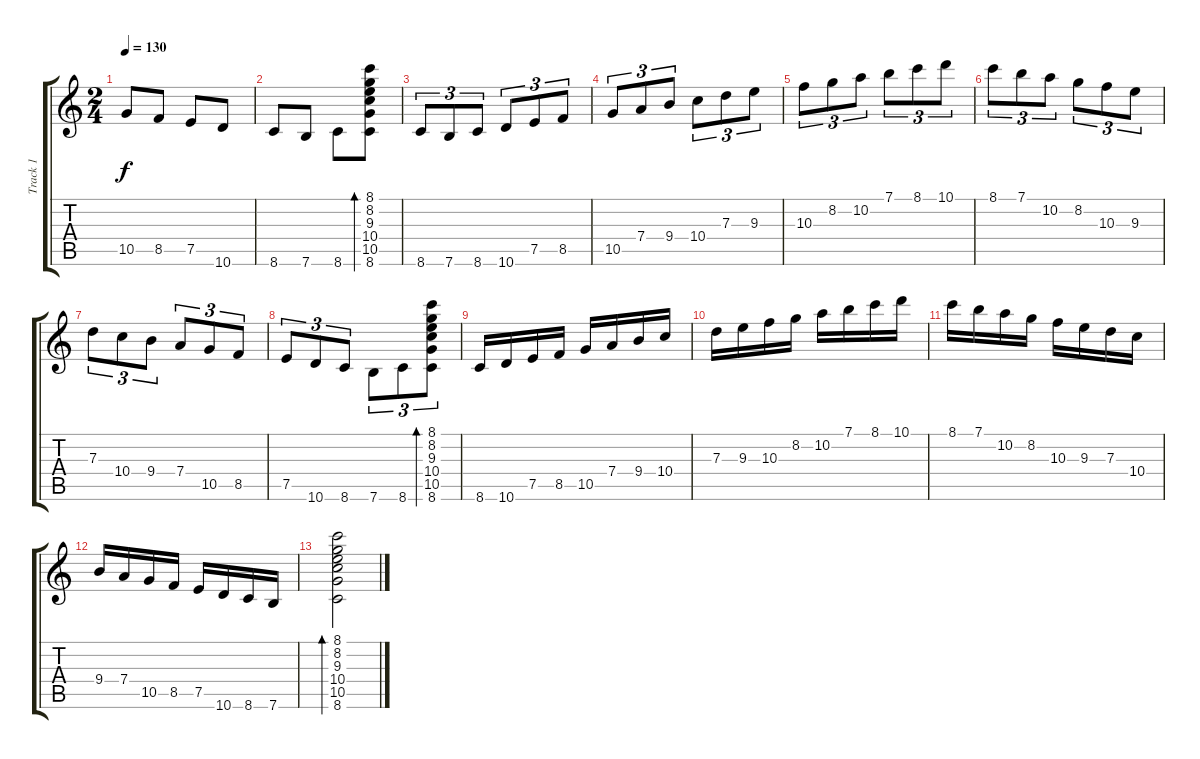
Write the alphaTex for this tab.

\track ("Track 1" "Track 1") {instrument acousticguitarsteel}
\staff {score tabs}
\tuning (E4 B3 G3 D3 A2 E2) {hide}
\ts (2 4)
\tempo 130
\clef g2
\ks c
10.5.8{dy f} 8.5.8 7.5.8 10.6.8 |
8.6.8 7.6.8 8.6.8 (8.1 8.2 9.3 10.4 10.5 8.6).8{bd 240} |
8.6.8{tu (3 2)} 7.6.8{tu (3 2)} 8.6.8{tu (3 2)} 10.6.8{tu (3 2)} 7.5.8{tu (3 2)} 8.5.8{tu (3 2)} |
10.5.8{tu (3 2)} 7.4.8{tu (3 2)} 9.4.8{tu (3 2)} 10.4.8{tu (3 2)} 7.3.8{tu (3 2)} 9.3.8{tu (3 2)} |
10.3.8{tu (3 2)} 8.2.8{tu (3 2)} 10.2.8{tu (3 2)} 7.1.8{tu (3 2)} 8.1.8{tu (3 2)} 10.1.8{tu (3 2)} |
8.1.8{tu (3 2)} 7.1.8{tu (3 2)} 10.2.8{tu (3 2)} 8.2.8{tu (3 2)} 10.3.8{tu (3 2)} 9.3.8{tu (3 2)} |
7.3.8{tu (3 2)} 10.4.8{tu (3 2)} 9.4.8{tu (3 2)} 7.4.8{tu (3 2)} 10.5.8{tu (3 2)} 8.5.8{tu (3 2)} |
7.5.8{tu (3 2)} 10.6.8{tu (3 2)} 8.6.8{tu (3 2)} 7.6.8{tu (3 2)} 8.6.8{tu (3 2)} (8.1 8.2 9.3 10.4 10.5 8.6).8{tu (3 2) bd 480} |
8.6.16 10.6.16 7.5.16 8.5.16 10.5.16 7.4.16 9.4.16 10.4.16 |
7.3.16 9.3.16 10.3.16 8.2.16 10.2.16 7.1.16 8.1.16 10.1.16 |
8.1.16 7.1.16 10.2.16 8.2.16 10.3.16 9.3.16 7.3.16 10.4.16 |
9.4.16 7.4.16 10.5.16 8.5.16 7.5.16 10.6.16 8.6.16 7.6.16 |
(8.1 8.2 9.3 10.4 10.5 8.6).2{bd 120}
